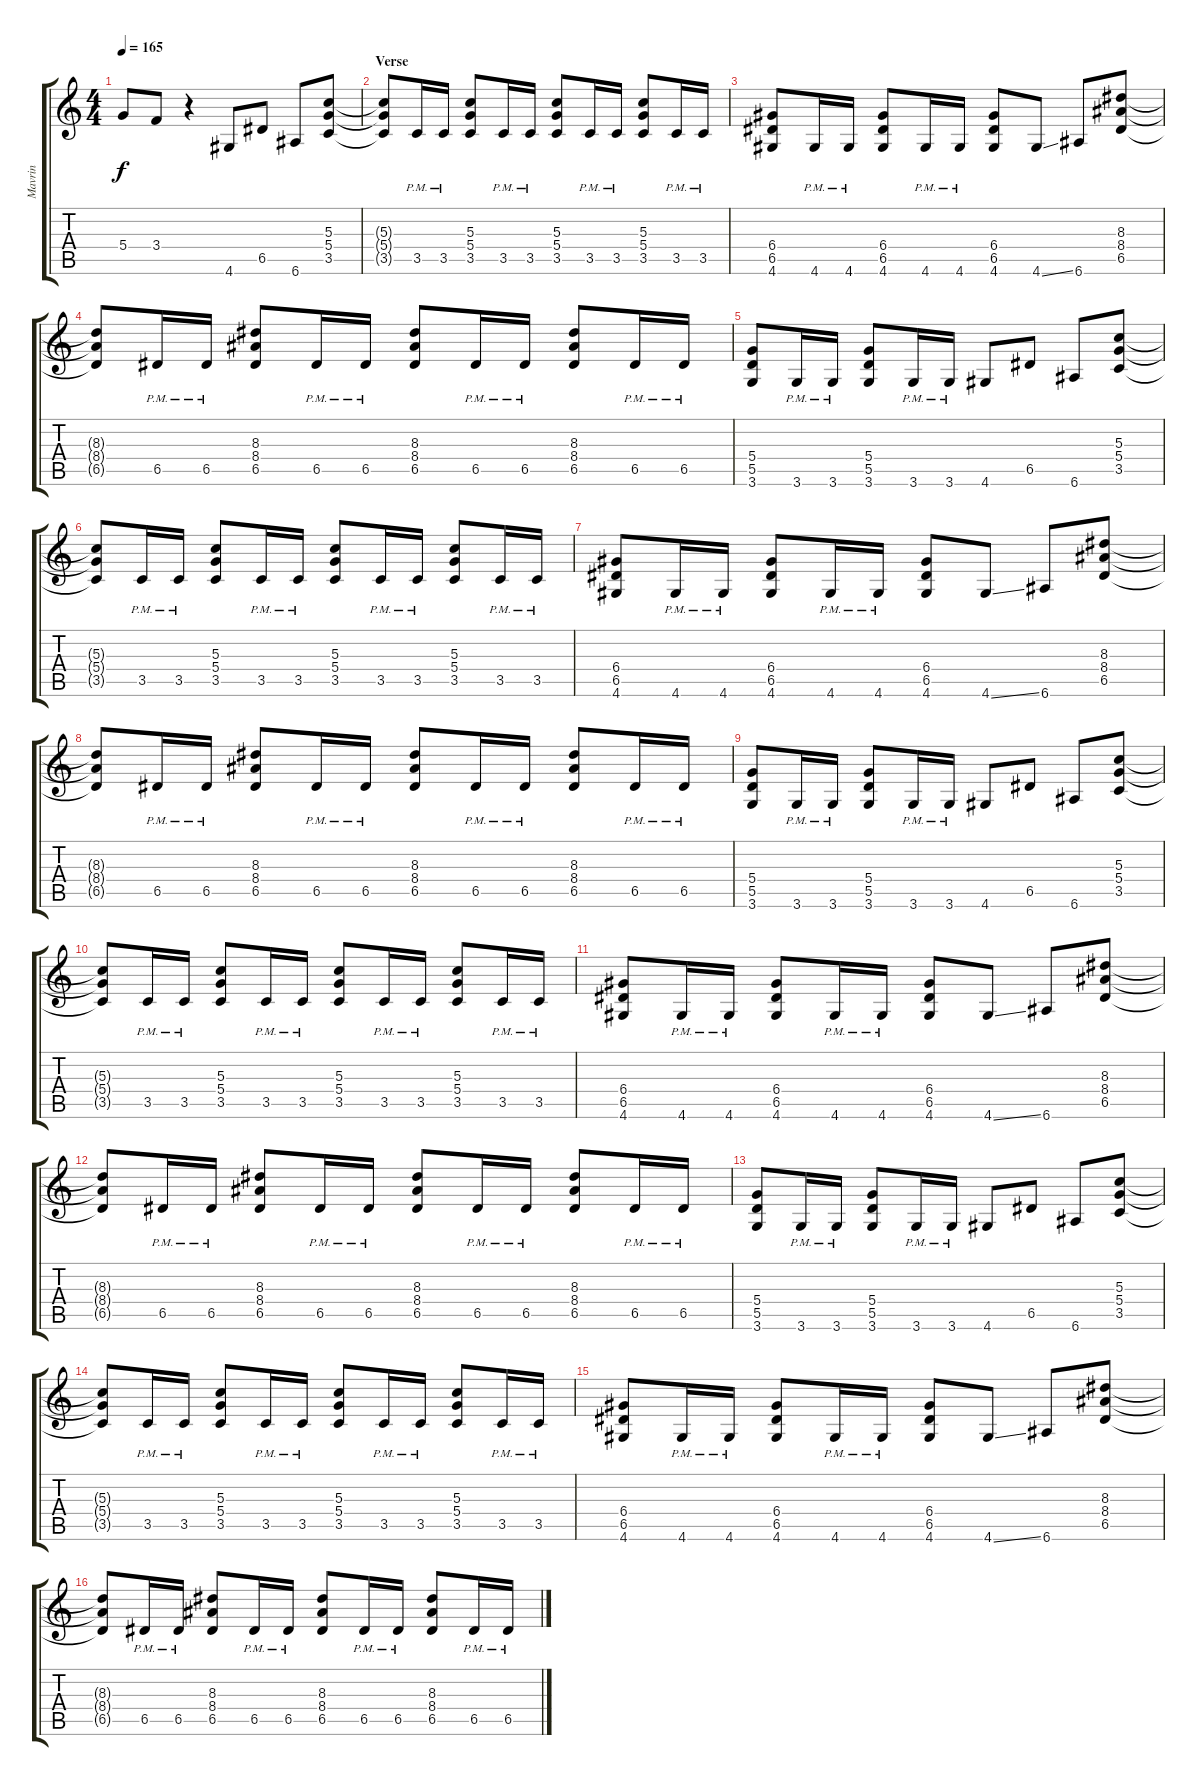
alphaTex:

\track ("Mavrin" "Mavrin") {instrument distortionguitar}
\staff {score tabs}
\tuning (E4 B3 G3 D3 A2 E2) {hide}
\ts (4 4)
\tempo 165
\clef g2
\ks c
5.4{t}.8{dy f} 3.4.8 r.4 4.6.8 6.5.8 6.6.8 (5.3 5.4 3.5).8 |
\section ("" "Verse")
(5.3{t} 5.4{t} 3.5{t}).8 3.5{pm}.16 3.5{pm}.16 (5.3 5.4 3.5).8 3.5{pm}.16 3.5{pm}.16 (5.3 5.4 3.5).8 3.5{pm}.16 3.5{pm}.16 (5.3 5.4 3.5).8 3.5{pm}.16 3.5{pm}.16 |
(6.4 6.5 4.6).8 4.6{pm}.16 4.6{pm}.16 (6.4 6.5 4.6).8 4.6{pm}.16 4.6{pm}.16 (6.4 6.5 4.6).8 4.6{ss}.8 6.6.8 (8.3 8.4 6.5).8 |
(8.3{t} 8.4{t} 6.5{t}).8 6.5{pm}.16 6.5{pm}.16 (8.3 8.4 6.5).8 6.5{pm}.16 6.5{pm}.16 (8.3 8.4 6.5).8 6.5{pm}.16 6.5{pm}.16 (8.3 8.4 6.5).8 6.5{pm}.16 6.5{pm}.16 |
(5.4 5.5 3.6).8 3.6{pm}.16 3.6{pm}.16 (5.4 5.5 3.6).8 3.6{pm}.16 3.6{pm}.16 4.6.8 6.5.8 6.6.8 (5.3 5.4 3.5).8 |
(5.3{t} 5.4{t} 3.5{t}).8 3.5{pm}.16 3.5{pm}.16 (5.3 5.4 3.5).8 3.5{pm}.16 3.5{pm}.16 (5.3 5.4 3.5).8 3.5{pm}.16 3.5{pm}.16 (5.3 5.4 3.5).8 3.5{pm}.16 3.5{pm}.16 |
(6.4 6.5 4.6).8 4.6{pm}.16 4.6{pm}.16 (6.4 6.5 4.6).8 4.6{pm}.16 4.6{pm}.16 (6.4 6.5 4.6).8 4.6{ss}.8 6.6.8 (8.3 8.4 6.5).8 |
(8.3{t} 8.4{t} 6.5{t}).8 6.5{pm}.16 6.5{pm}.16 (8.3 8.4 6.5).8 6.5{pm}.16 6.5{pm}.16 (8.3 8.4 6.5).8 6.5{pm}.16 6.5{pm}.16 (8.3 8.4 6.5).8 6.5{pm}.16 6.5{pm}.16 |
(5.4 5.5 3.6).8 3.6{pm}.16 3.6{pm}.16 (5.4 5.5 3.6).8 3.6{pm}.16 3.6{pm}.16 4.6.8 6.5.8 6.6.8 (5.3 5.4 3.5).8 |
(5.3{t} 5.4{t} 3.5{t}).8 3.5{pm}.16 3.5{pm}.16 (5.3 5.4 3.5).8 3.5{pm}.16 3.5{pm}.16 (5.3 5.4 3.5).8 3.5{pm}.16 3.5{pm}.16 (5.3 5.4 3.5).8 3.5{pm}.16 3.5{pm}.16 |
(6.4 6.5 4.6).8 4.6{pm}.16 4.6{pm}.16 (6.4 6.5 4.6).8 4.6{pm}.16 4.6{pm}.16 (6.4 6.5 4.6).8 4.6{ss}.8 6.6.8 (8.3 8.4 6.5).8 |
(8.3{t} 8.4{t} 6.5{t}).8 6.5{pm}.16 6.5{pm}.16 (8.3 8.4 6.5).8 6.5{pm}.16 6.5{pm}.16 (8.3 8.4 6.5).8 6.5{pm}.16 6.5{pm}.16 (8.3 8.4 6.5).8 6.5{pm}.16 6.5{pm}.16 |
(5.4 5.5 3.6).8 3.6{pm}.16 3.6{pm}.16 (5.4 5.5 3.6).8 3.6{pm}.16 3.6{pm}.16 4.6.8 6.5.8 6.6.8 (5.3 5.4 3.5).8 |
(5.3{t} 5.4{t} 3.5{t}).8 3.5{pm}.16 3.5{pm}.16 (5.3 5.4 3.5).8 3.5{pm}.16 3.5{pm}.16 (5.3 5.4 3.5).8 3.5{pm}.16 3.5{pm}.16 (5.3 5.4 3.5).8 3.5{pm}.16 3.5{pm}.16 |
(6.4 6.5 4.6).8 4.6{pm}.16 4.6{pm}.16 (6.4 6.5 4.6).8 4.6{pm}.16 4.6{pm}.16 (6.4 6.5 4.6).8 4.6{ss}.8 6.6.8 (8.3 8.4 6.5).8 |
(8.3{t} 8.4{t} 6.5{t}).8 6.5{pm}.16 6.5{pm}.16 (8.3 8.4 6.5).8 6.5{pm}.16 6.5{pm}.16 (8.3 8.4 6.5).8 6.5{pm}.16 6.5{pm}.16 (8.3 8.4 6.5).8 6.5{pm}.16 6.5{pm}.16
